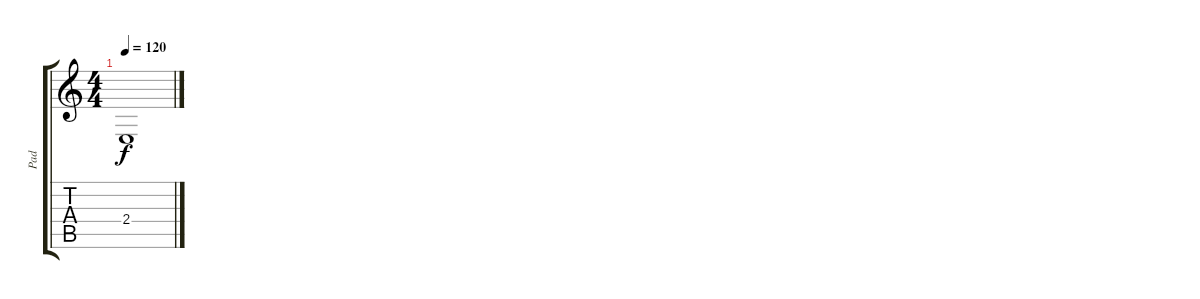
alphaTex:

\track ("Pad" "Pad") {instrument pad3polysynth}
\staff {score tabs}
\tuning (E5 B3 G3 D3 A2 E2) {hide}
\ts (4 4)
\tempo 120
\clef g2
\ks c
2.4{t}.1{dy f}
